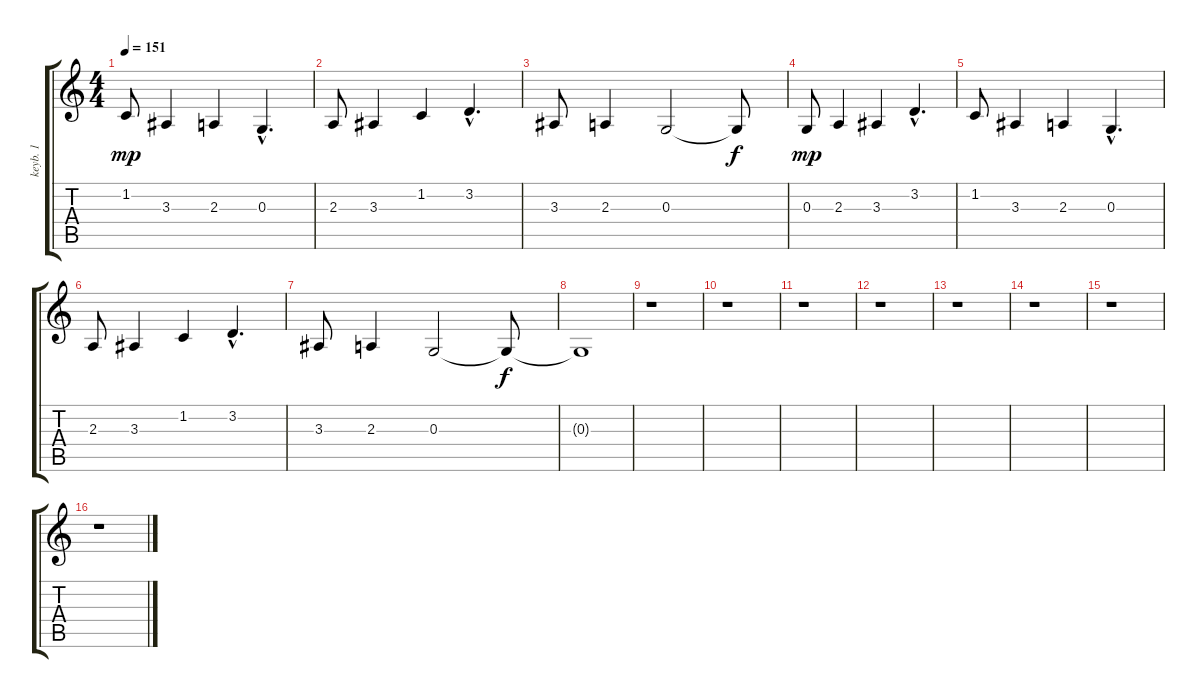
\track ("keyb. 1" "keyb. 1") {instrument stringensemble1}
\staff {score tabs}
\tuning (E4 B3 G3 D3 A2 E2) {hide}
\ts (4 4)
\tempo 151
\clef g2
\ks c
1.2.8{dy mp} 3.3.4 2.3.4 0.3{hac}.4{d} |
2.3.8 3.3.4 1.2.4 3.2{hac}.4{d} |
3.3.8 2.3.4 0.3.2 0.3{t}.8{dy f} |
0.3.8{dy mp} 2.3.4 3.3.4 3.2{hac}.4{d} |
1.2.8 3.3.4 2.3.4 0.3{hac}.4{d} |
2.3.8 3.3.4 1.2.4 3.2{hac}.4{d} |
3.3.8 2.3.4 0.3.2 0.3{t}.8{dy f} |
0.3{t}.1 |
r.1 |
r.1 |
r.1 |
r.1 |
r.1 |
r.1 |
r.1 |
r.1
